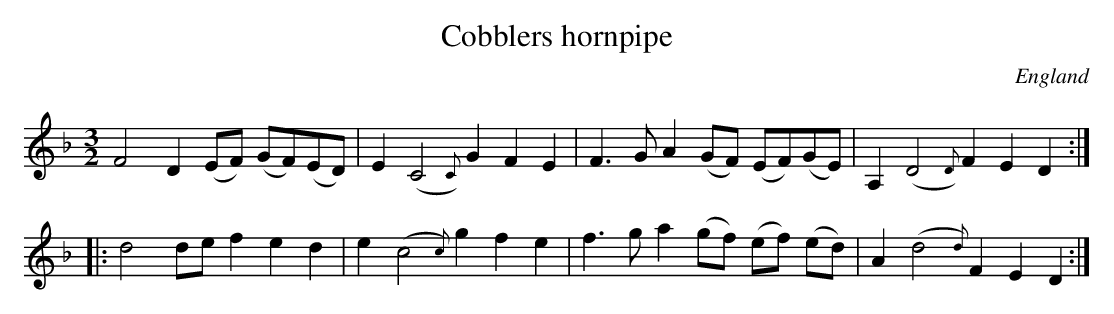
X:1
T:Cobblers hornpipe
L:1/8
M:3/2
O:England
K:F major
F4 D2(EF) (GF)(ED) | E2(C4{C}) G2F2E2 |\
F3G A2(GF) (EF)(GE) | A,2(D4{D}) F2E2D2 ::
d4 def2 e2d2 | e2(c4{c}) g2 f2e2 |\
f3g a2(gf) (ef) (ed) | A2(d4{d}) F2E2D2 :|
